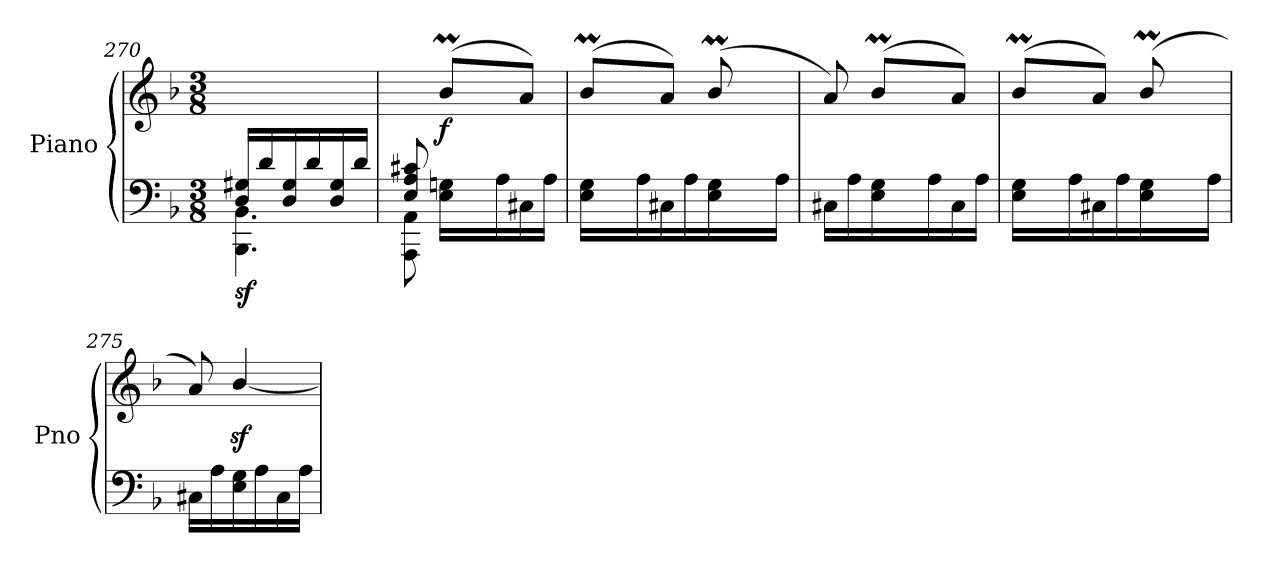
**kern	**kern	**dynam
*part1	*part1	*part1
*staff2	*staff1	*staff1/2
*I"Piano	*	*
*I'Pno	*	*
*clefF4	*clefG2	*
*k[b-]	*k[b-]	*
*F:	*F:	*
*M3/8	*M3/8	*
=270	=270	=270
*^	*	*
!	!	!	!LO:DY:b=2
16D/ 16G#X/LL	4.BBB-\ 4.BB-\	4.ryy	sf
16d/	.	.	.
16D/ 16G#/	.	.	.
16d/	.	.	.
16D/ 16G#/	.	.	.
16d/JJ	.	.	.
=271	=271	=271	=271
*	*	*^	*
8E/ 8A/ 8c#X/	8AAA\ 8AA\	8ryy	8ryy	.
!	!	!	!	!LO:DY:b
4ryy	16E\ 16Gn\LL	(8b-M/L	64b-yy	f
.	.	.	64ccyy	.
.	.	.	8..b-yy	.
.	16A\	.	.	.
.	16C#X\	8a/J)	.	.
.	16A\JJ	.	.	.
*v	*v	*	*	*
!!LO:PB:g=z	!!
=272	=272	=272	=272
16E\ 16G\LL	(8b-M/L	64b-yy	.
.	.	64ccyy	.
.	.	8..b-yy	.
16A\	.	.	.
16C#X\	8a/J)	.	.
16A\	.	.	.
16E\ 16G\	(8b-M/	64b-yy	.
.	.	64ccyy	.
.	.	16.b-yy	.
16A\JJ	.	.	.
!!LO:PB:g=z	!!
=273	=273	=273	=273
16C#X\LL	8a/)	8ryy	.
16A\	.	.	.
16E\ 16G\	(8b-M/L	64b-yy	.
.	.	64ccyy	.
.	.	8..b-yy	.
16A\	.	.	.
16C#\	8a/J)	.	.
16A\JJ	.	.	.
=274	=274	=274	=274
16E\ 16G\LL	(8b-M/L	64b-yy	.
.	.	64ccyy	.
.	.	8..b-yy	.
16A\	.	.	.
16C#X\	8a/J)	.	.
16A\	.	.	.
16E\ 16G\	(8b-M/	64b-yy	.
.	.	64ccyy	.
.	.	16.b-yy	.
16A\JJ	.	.	.
*	*v	*v	*
=275	=275	=275
16C#X\LL	8a/)	.
16A\	.	.
16E\ 16G\	[4b-z</	.
16A\	.	.
16C#\	.	.
16A\JJ	.	.
=	=	=
*-	*-	*-
